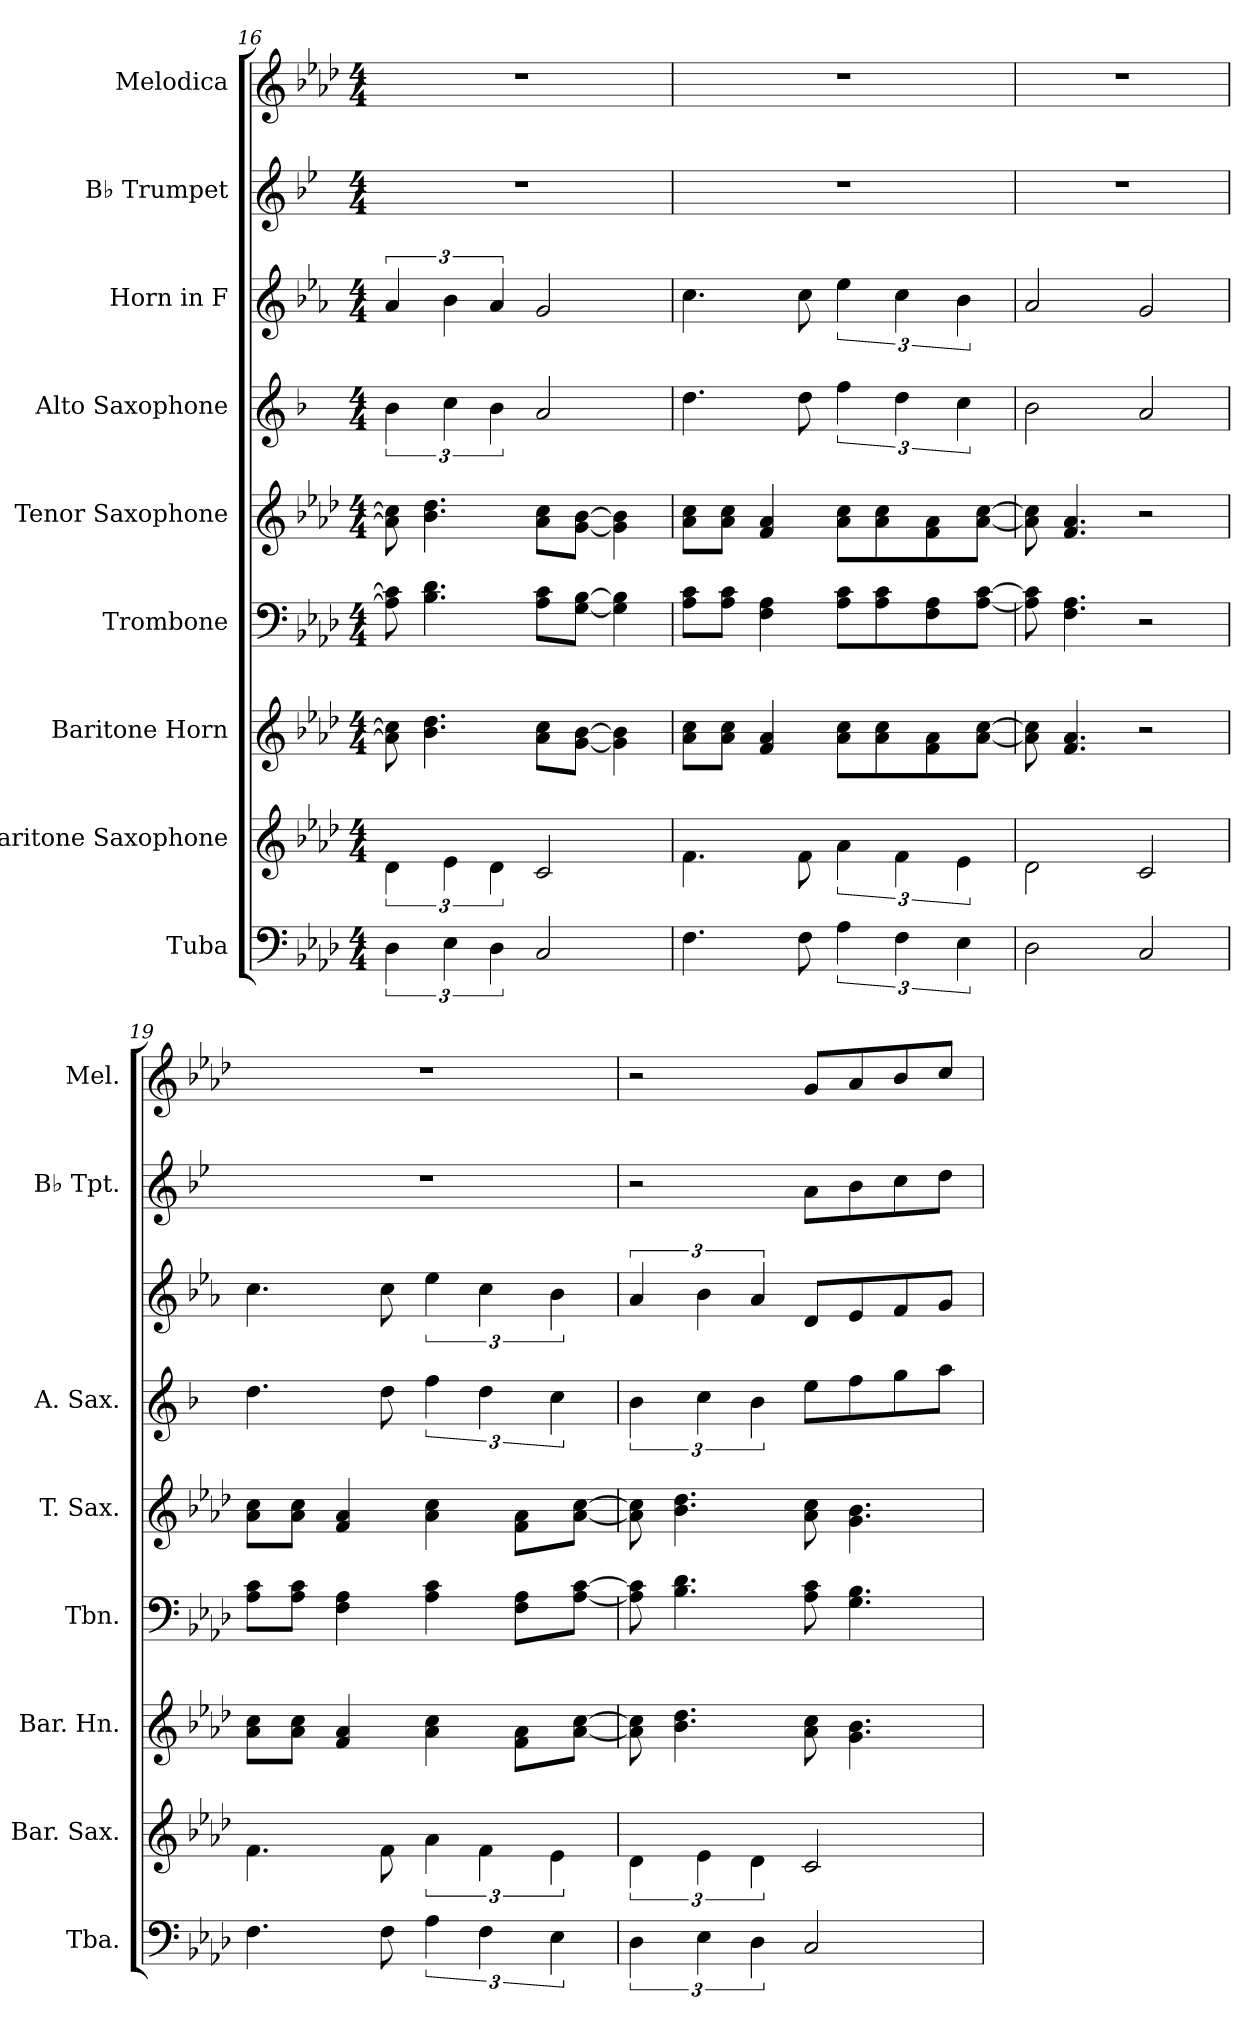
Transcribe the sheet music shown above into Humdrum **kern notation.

**kern	**kern	**kern	**kern	**kern	**kern	**kern	**kern	**kern
*part9	*part8	*part7	*part6	*part5	*part4	*part3	*part2	*part1
*staff9	*staff8	*staff7	*staff6	*staff5	*staff4	*staff3	*staff2	*staff1
*I"Tuba	*I"Baritone Saxophone	*I"Baritone Horn	*I"Trombone	*I"Tenor Saxophone	*I"Alto Saxophone	*I"Horn in F	*I"B♭ Trumpet	*I"Melodica
*I'Tba.	*I'Bar. Sax.	*I'Bar. Hn.	*I'Tbn.	*I'T. Sax.	*I'A. Sax.	*	*I'B♭ Tpt.	*I'Mel.
*clefF4	*clefG2	*clefG2	*clefF4	*clefG2	*clefG2	*clefG2	*clefG2	*clefG2
*	*ITrd12c21	*ITrd8c14	*	*ITrd8c14	*ITrd5c9	*ITrd4c7	*ITrd1c2	*
*k[b-e-a-d-]	*k[b-e-a-d-]	*k[b-e-a-d-]	*k[b-e-a-d-]	*k[b-e-a-d-]	*k[b-e-a-d-]	*k[b-e-a-d-]	*k[b-e-a-d-]	*k[b-e-a-d-]
*M4/4	*M4/4	*M4/4	*M4/4	*M4/4	*M4/4	*M4/4	*M4/4	*M4/4
=16	=16	=16	=16	=16	=16	=16	=16	=16
6D-\	6D-\	8A-\] 8c\]	8A-\] 8c\]	8A-\] 8c\]	6d-\	6d-/	1r	1r
.	.	4.B-\ 4.d-\	4.B-\ 4.d-\	4.B-\ 4.d-\	.	.	.	.
6E-\	6E-\	.	.	.	6e-\	6e-\	.	.
6D-\	6D-\	.	.	.	6d-\	6d-/	.	.
2C/	2C/	8A-\ 8c\L	8A-\ 8c\L	8A-\ 8c\L	2c/	2c/	.	.
.	.	[8G\ [8B-\J	[8G\ [8B-\J	[8G\ [8B-\J	.	.	.	.
.	.	4G\] 4B-\]	4G\] 4B-\]	4G\] 4B-\]	.	.	.	.
=17	=17	=17	=17	=17	=17	=17	=17	=17
4.F\	4.F\	8A-\ 8c\L	8A-\ 8c\L	8A-\ 8c\L	4.f\	4.f\	1r	1r
.	.	8A-\ 8c\J	8A-\ 8c\J	8A-\ 8c\J	.	.	.	.
.	.	4F/ 4A-/	4F\ 4A-\	4F/ 4A-/	.	.	.	.
8F\	8F\	.	.	.	8f\	8f\	.	.
6A-\	6A-\	8A-\ 8c\L	8A-\ 8c\L	8A-\ 8c\L	6a-\	6a-\	.	.
.	.	8A-\ 8c\	8A-\ 8c\	8A-\ 8c\	.	.	.	.
6F\	6F\	.	.	.	6f\	6f\	.	.
.	.	8F\ 8A-\	8F\ 8A-\	8F\ 8A-\	.	.	.	.
6E-\	6E-\	.	.	.	6e-\	6e-\	.	.
.	.	[8A-\ [8c\J	[8A-\ [8c\J	[8A-\ [8c\J	.	.	.	.
=18	=18	=18	=18	=18	=18	=18	=18	=18
2D-\	2D-\	8A-\] 8c\]	8A-\] 8c\]	8A-\] 8c\]	2d-\	2d-/	1r	1r
.	.	4.F/ 4.A-/	4.F\ 4.A-\	4.F/ 4.A-/	.	.	.	.
2C/	2C/	2r	2r	2r	2c/	2c/	.	.
=19	=19	=19	=19	=19	=19	=19	=19	=19
4.F\	4.F\	8A-\ 8c\L	8A-\ 8c\L	8A-\ 8c\L	4.f\	4.f\	1r	1r
.	.	8A-\ 8c\J	8A-\ 8c\J	8A-\ 8c\J	.	.	.	.
.	.	4F/ 4A-/	4F\ 4A-\	4F/ 4A-/	.	.	.	.
8F\	8F\	.	.	.	8f\	8f\	.	.
6A-\	6A-\	4A-\ 4c\	4A-\ 4c\	4A-\ 4c\	6a-\	6a-\	.	.
6F\	6F\	.	.	.	6f\	6f\	.	.
.	.	8F\ 8A-\L	8F\ 8A-\L	8F\ 8A-\L	.	.	.	.
6E-\	6E-\	.	.	.	6e-\	6e-\	.	.
.	.	[8A-\ [8c\J	[8A-\ [8c\J	[8A-\ [8c\J	.	.	.	.
=20	=20	=20	=20	=20	=20	=20	=20	=20
6D-\	6D-\	8A-\] 8c\]	8A-\] 8c\]	8A-\] 8c\]	6d-\	6d-/	2r	2r
.	.	4.B-\ 4.d-\	4.B-\ 4.d-\	4.B-\ 4.d-\	.	.	.	.
6E-\	6E-\	.	.	.	6e-\	6e-\	.	.
6D-\	6D-\	.	.	.	6d-\	6d-/	.	.
2C/	2C/	8A-\ 8c\	8A-\ 8c\	8A-\ 8c\	8g\L	8G/L	8g\L	8g/L
.	.	4.G\ 4.B-\	4.G\ 4.B-\	4.G\ 4.B-\	8a-\	8A-/	8a-\	8a-/
.	.	.	.	.	8b-\	8B-/	8b-\	8b-/
.	.	.	.	.	8cc\J	8c/J	8cc\J	8cc/J
=	=	=	=	=	=	=	=	=
*-	*-	*-	*-	*-	*-	*-	*-	*-
